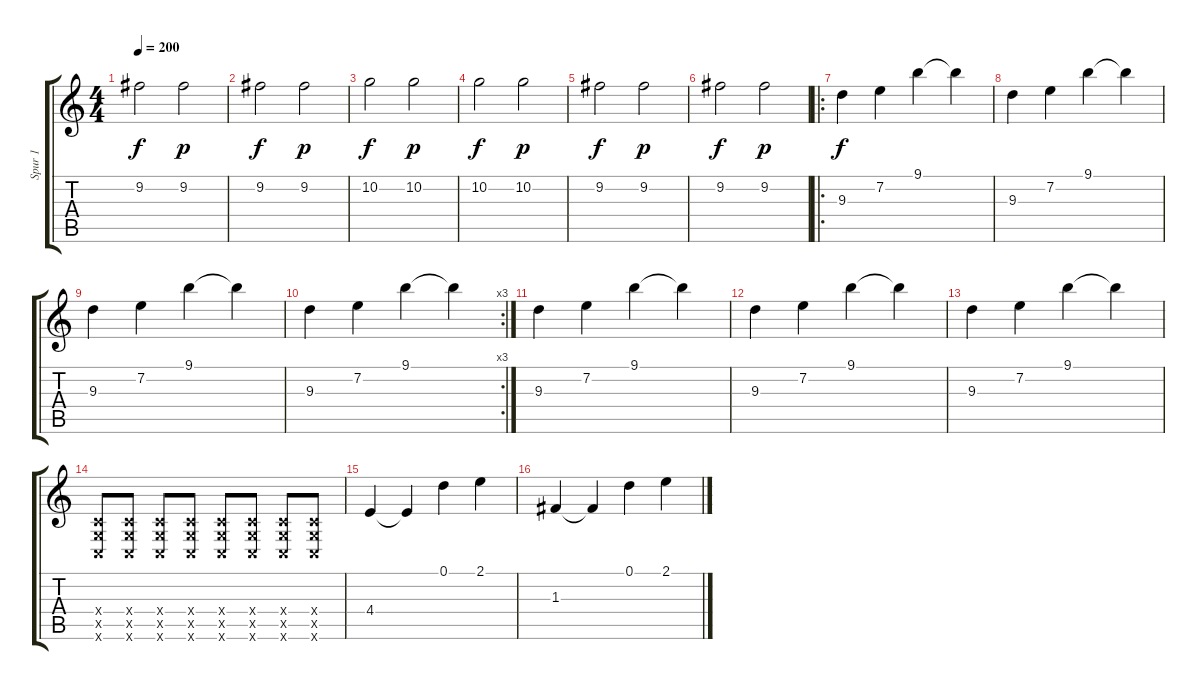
\track ("Spur 1" "Spur 1") {instrument electricguitarclean}
\staff {score tabs}
\tuning (D4 A3 F3 C3 G2 C2) {hide}
\ts (4 4)
\tempo 200
\clef g2
\ks c
9.2.2{dy f} 9.2.2{dy p} |
9.2.2{dy f} 9.2.2{dy p} |
10.2.2{dy f} 10.2.2{dy p} |
10.2.2{dy f} 10.2.2{dy p} |
9.2.2{dy f} 9.2.2{dy p} |
9.2.2{dy f} 9.2.2{dy p} |
\ro
9.3.4{dy f} 7.2.4 9.1.4 9.1{t}.4 |
9.3.4 7.2.4 9.1.4 9.1{t}.4 |
9.3.4 7.2.4 9.1.4 9.1{t}.4 |
\rc 3
9.3.4 7.2.4 9.1.4 9.1{t}.4 |
9.3.4 7.2.4 9.1.4 9.1{t}.4 |
9.3.4 7.2.4 9.1.4 9.1{t}.4 |
9.3.4 7.2.4 9.1.4 9.1{t}.4 |
(0.4{x} 0.5{x} 0.6{x}).8 (0.4{x} 0.5{x} 0.6{x}).8 (0.4{x} 0.5{x} 0.6{x}).8 (0.4{x} 0.5{x} 0.6{x}).8 (0.4{x} 0.5{x} 0.6{x}).8 (0.4{x} 0.5{x} 0.6{x}).8 (0.4{x} 0.5{x} 0.6{x}).8 (0.4{x} 0.5{x} 0.6{x}).8 |
4.4.4 4.4{t}.4 0.1.4 2.1.4 |
1.3.4 1.3{t}.4 0.1.4 2.1.4
